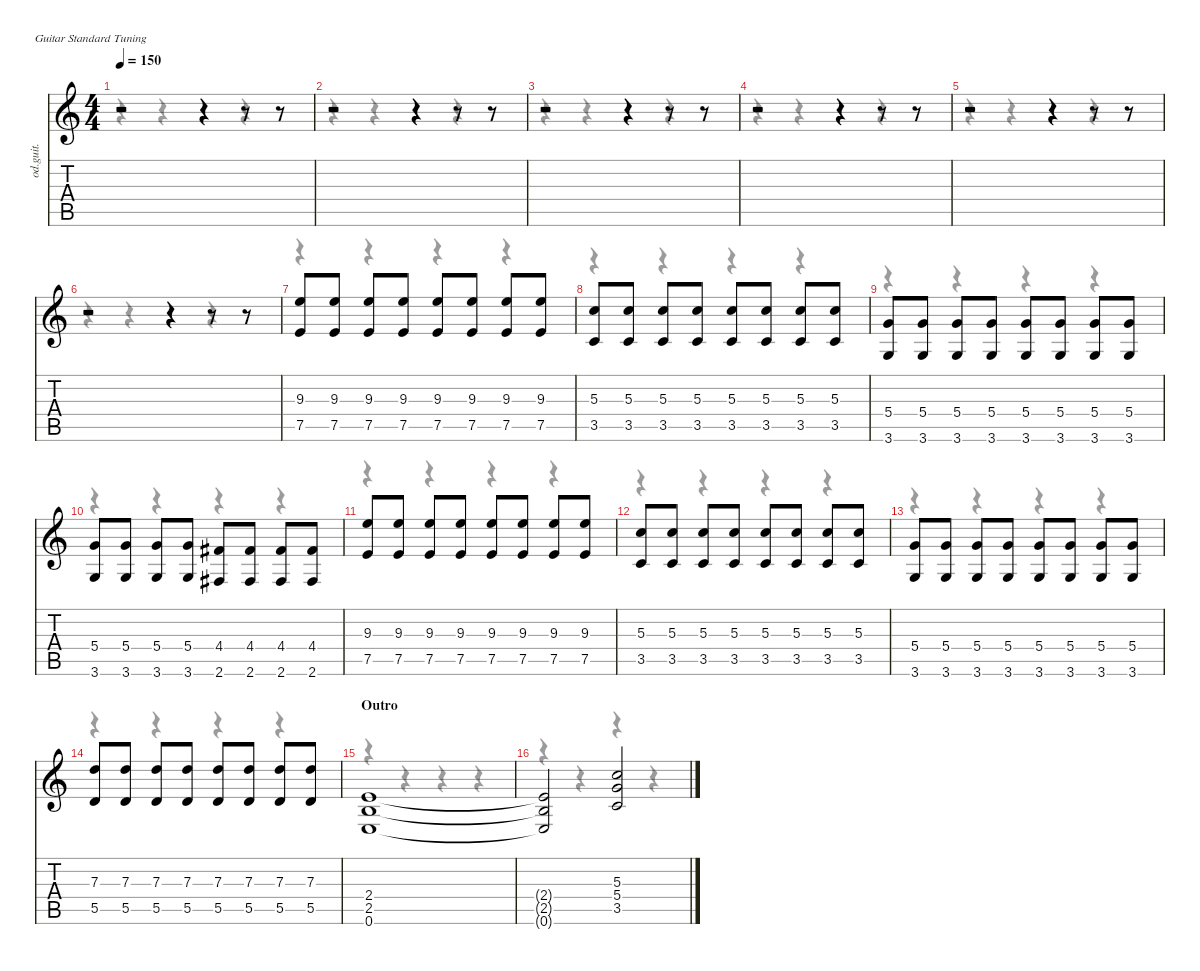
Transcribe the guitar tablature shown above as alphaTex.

\defaultSystemsLayout 4
\hideDynamics
\bracketExtendMode nobrackets
\otherSystemsTrackNameOrientation horizontal
\track ("Gtr OD" "od.guit.") {instrument overdrivenguitar}
\staff {score tabs}
\tuning (E4 B3 G3 D3 A2 E2)
\voice
\ts (4 4)
\tempo 150
\clef g2
\ks c
r.2{dy f beam Up} r.4{beam Up} r.8{beam Up} r.8{beam Up} |
r.2{beam Up} r.4{beam Up} r.8{beam Up} r.8{beam Up} |
r.2{beam Up} r.4{beam Up} r.8{beam Up} r.8{beam Up} |
r.2{beam Up} r.4{beam Up} r.8{beam Up} r.8{beam Up} |
r.2{beam Up} r.4{beam Up} r.8{beam Up} r.8{beam Up} |
r.2{beam Up} r.4{beam Up} r.8{beam Up} r.8{beam Up} |
(9.3 7.5).8{beam Up} (9.3 7.5).8{beam Up} (9.3 7.5).8{beam Up} (9.3 7.5).8{beam Up} (9.3 7.5).8{beam Up} (9.3 7.5).8{beam Up} (9.3 7.5).8{beam Up} (9.3 7.5).8{beam Up} |
(5.3 3.5).8{beam Up} (5.3 3.5).8{beam Up} (5.3 3.5).8{beam Up} (5.3 3.5).8{beam Up} (5.3 3.5).8{beam Up} (5.3 3.5).8{beam Up} (5.3 3.5).8{beam Up} (5.3 3.5).8{beam Up} |
(5.4 3.6).8{beam Up} (5.4 3.6).8{beam Up} (5.4 3.6).8{beam Up} (5.4 3.6).8{beam Up} (5.4 3.6).8{beam Up} (5.4 3.6).8{beam Up} (5.4 3.6).8{beam Up} (5.4 3.6).8{beam Up} |
(5.4 3.6).8{beam Up} (5.4 3.6).8{beam Up} (5.4 3.6).8{beam Up} (5.4 3.6).8{beam Up} (4.4{acc #} 2.6{acc #}).8{beam Up} (4.4{acc #} 2.6{acc #}).8{beam Up} (4.4{acc #} 2.6{acc #}).8{beam Up} (4.4{acc #} 2.6{acc #}).8{beam Up} |
(9.3 7.5).8{beam Up} (9.3 7.5).8{beam Up} (9.3 7.5).8{beam Up} (9.3 7.5).8{beam Up} (9.3 7.5).8{beam Up} (9.3 7.5).8{beam Up} (9.3 7.5).8{beam Up} (9.3 7.5).8{beam Up} |
(5.3 3.5).8{beam Up} (5.3 3.5).8{beam Up} (5.3 3.5).8{beam Up} (5.3 3.5).8{beam Up} (5.3 3.5).8{beam Up} (5.3 3.5).8{beam Up} (5.3 3.5).8{beam Up} (5.3 3.5).8{beam Up} |
(5.4 3.6).8{beam Up} (5.4 3.6).8{beam Up} (5.4 3.6).8{beam Up} (5.4 3.6).8{beam Up} (5.4 3.6).8{beam Up} (5.4 3.6).8{beam Up} (5.4 3.6).8{beam Up} (5.4 3.6).8{beam Up} |
(7.3 5.5).8{beam Up} (7.3 5.5).8{beam Up} (7.3 5.5).8{beam Up} (7.3 5.5).8{beam Up} (7.3 5.5).8{beam Up} (7.3 5.5).8{beam Up} (7.3 5.5).8{beam Up} (7.3 5.5).8{beam Up} |
\section ("" "Outro")
(2.4 2.5 0.6).1{beam Up} |
(2.4{t} 2.5{t} 0.6{t}).2{beam Up} (5.3 5.4 3.5).2{beam Up}
\voice
\clef g2
\ottava regular
\simile none
\ks c
r.4{dy mf beam Down} r.4{beam Down} r.4{beam Down} r.4{beam Down} |
r.4{beam Down} r.4{beam Down} r.4{beam Down} r.4{beam Down} |
r.4{beam Down} r.4{beam Down} r.4{beam Down} r.4{beam Down} |
r.4{beam Down} r.4{beam Down} r.4{beam Down} r.4{beam Down} |
r.4{beam Down} r.4{beam Down} r.4{beam Down} r.4{beam Down} |
r.4{beam Down} r.4{beam Down} r.4{beam Down} r.4{beam Down} |
r.4{beam Down} r.4{beam Down} r.4{beam Down} r.4{beam Down} |
r.4{beam Down} r.4{beam Down} r.4{beam Down} r.4{beam Down} |
r.4{beam Down} r.4{beam Down} r.4{beam Down} r.4{beam Down} |
r.4{beam Down} r.4{beam Down} r.4{beam Down} r.4{beam Down} |
r.4{beam Down} r.4{beam Down} r.4{beam Down} r.4{beam Down} |
r.4{beam Down} r.4{beam Down} r.4{beam Down} r.4{beam Down} |
r.4{beam Down} r.4{beam Down} r.4{beam Down} r.4{beam Down} |
r.4{beam Down} r.4{beam Down} r.4{beam Down} r.4{beam Down} |
r.4{beam Down} r.4{beam Down} r.4{beam Down} r.4{beam Down} |
r.4{beam Down} r.4{beam Down} r.4{beam Down} r.4{beam Down}
